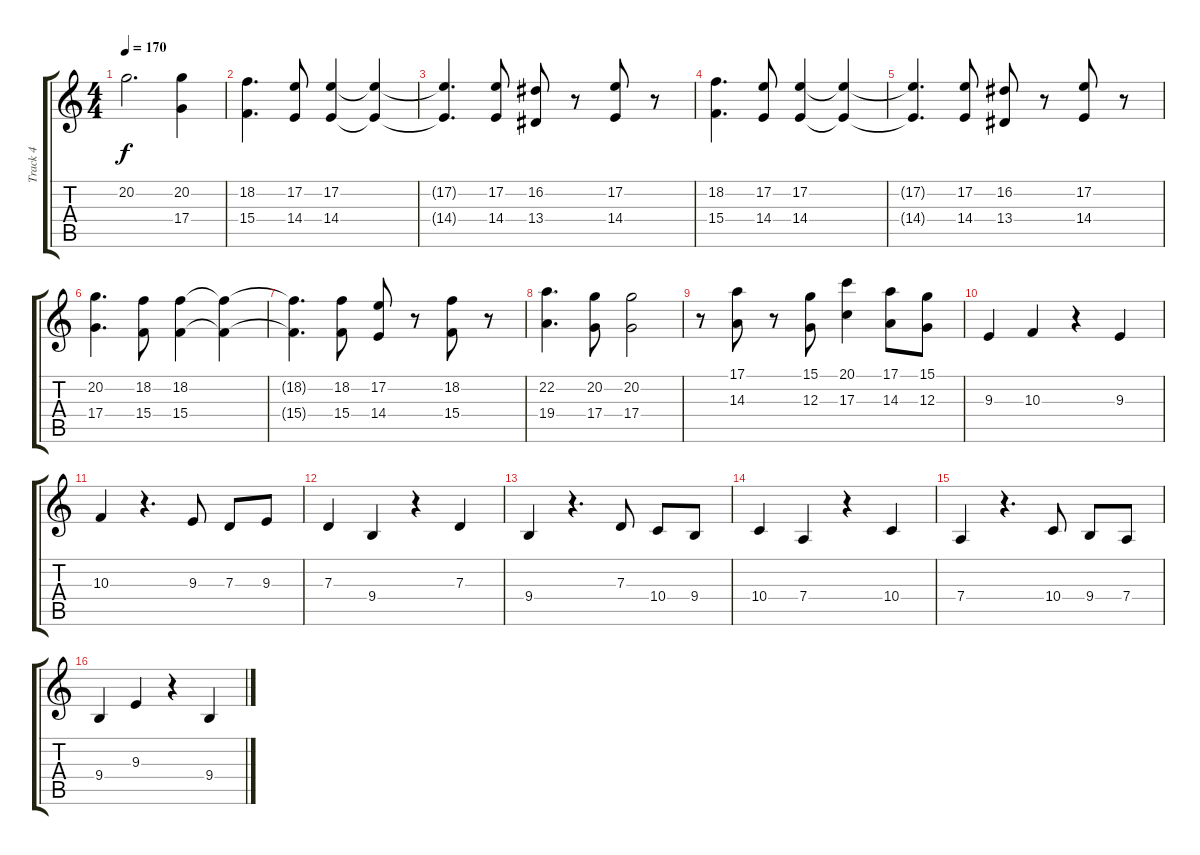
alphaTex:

\track ("Track 4" "Track 4") {instrument brasssection}
\staff {score tabs}
\tuning (E4 B3 G3 D3 A2 E2) {hide}
\ts (4 4)
\tempo 170
\clef g2
\ks c
20.2{t}.2{d dy f} (20.2 17.4).4 |
(18.2 15.4).4{d} (17.2 14.4).8 (17.2 14.4).4 (17.2{t} 14.4{t}).4 |
(17.2{t} 14.4{t}).4{d} (17.2 14.4).8 (16.2 13.4).8 r.8 (17.2 14.4).8 r.8 |
(18.2 15.4).4{d} (17.2 14.4).8 (17.2 14.4).4 (17.2{t} 14.4{t}).4 |
(17.2{t} 14.4{t}).4{d} (17.2 14.4).8 (16.2 13.4).8 r.8 (17.2 14.4).8 r.8 |
(20.2 17.4).4{d} (18.2 15.4).8 (18.2 15.4).4 (18.2{t} 15.4{t}).4 |
(18.2{t} 15.4{t}).4{d} (18.2 15.4).8 (17.2 14.4).8 r.8 (18.2 15.4).8 r.8 |
(22.2 19.4).4{d} (20.2 17.4).8 (20.2 17.4).2 |
r.8 (17.1 14.3).8 r.8 (15.1 12.3).8 (20.1 17.3).4 (17.1 14.3).8 (15.1 12.3).8 |
9.3.4 10.3.4 r.4 9.3.4 |
10.3.4 r.4{d} 9.3.8 7.3.8 9.3.8 |
7.3.4 9.4.4 r.4 7.3.4 |
9.4.4 r.4{d} 7.3.8 10.4.8 9.4.8 |
10.4.4 7.4.4 r.4 10.4.4 |
7.4.4 r.4{d} 10.4.8 9.4.8 7.4.8 |
9.4.4 9.3.4 r.4 9.4.4
